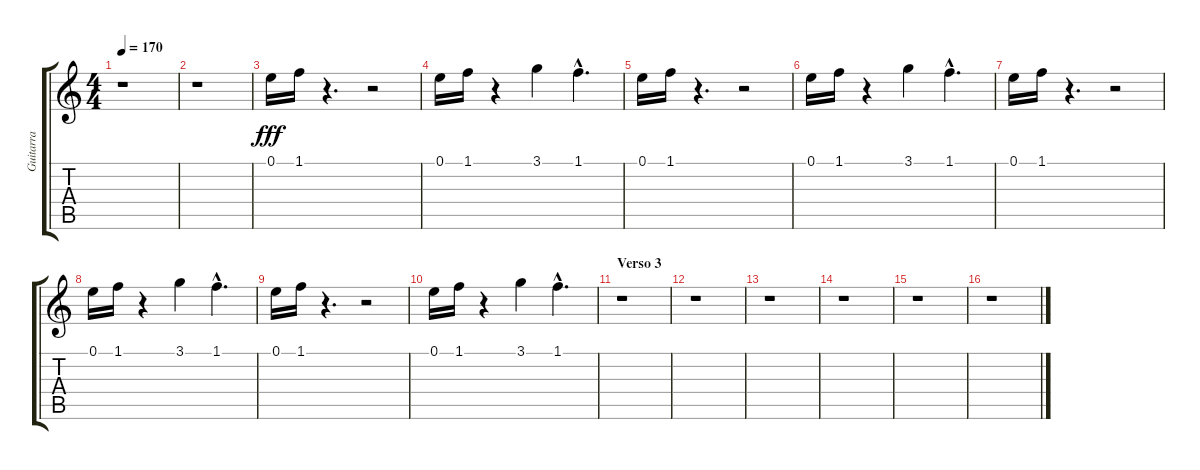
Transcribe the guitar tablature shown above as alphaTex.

\track ("Guitarra" "Guitarra") {instrument distortionguitar}
\staff {score tabs}
\tuning (E4 B3 G3 D3 A2 E2) {hide}
\ts (4 4)
\tempo 170
\clef g2
\ks c
r.1{dy fff} |
r.1 |
0.1.16{balance 2} 1.1.16 r.4{d} r.2 |
0.1.16 1.1.16 r.4 3.1.4 1.1{hac}.4{d} |
0.1.16 1.1.16 r.4{d} r.2 |
0.1.16 1.1.16 r.4 3.1.4 1.1{hac}.4{d} |
0.1.16 1.1.16 r.4{d} r.2 |
0.1.16 1.1.16 r.4 3.1.4 1.1{hac}.4{d} |
0.1.16 1.1.16 r.4{d} r.2 |
0.1.16 1.1.16 r.4 3.1.4 1.1{hac}.4{d} |
\section ("" "Verso 3")
r.1{balance 8} |
r.1 |
r.1 |
r.1 |
r.1 |
r.1
